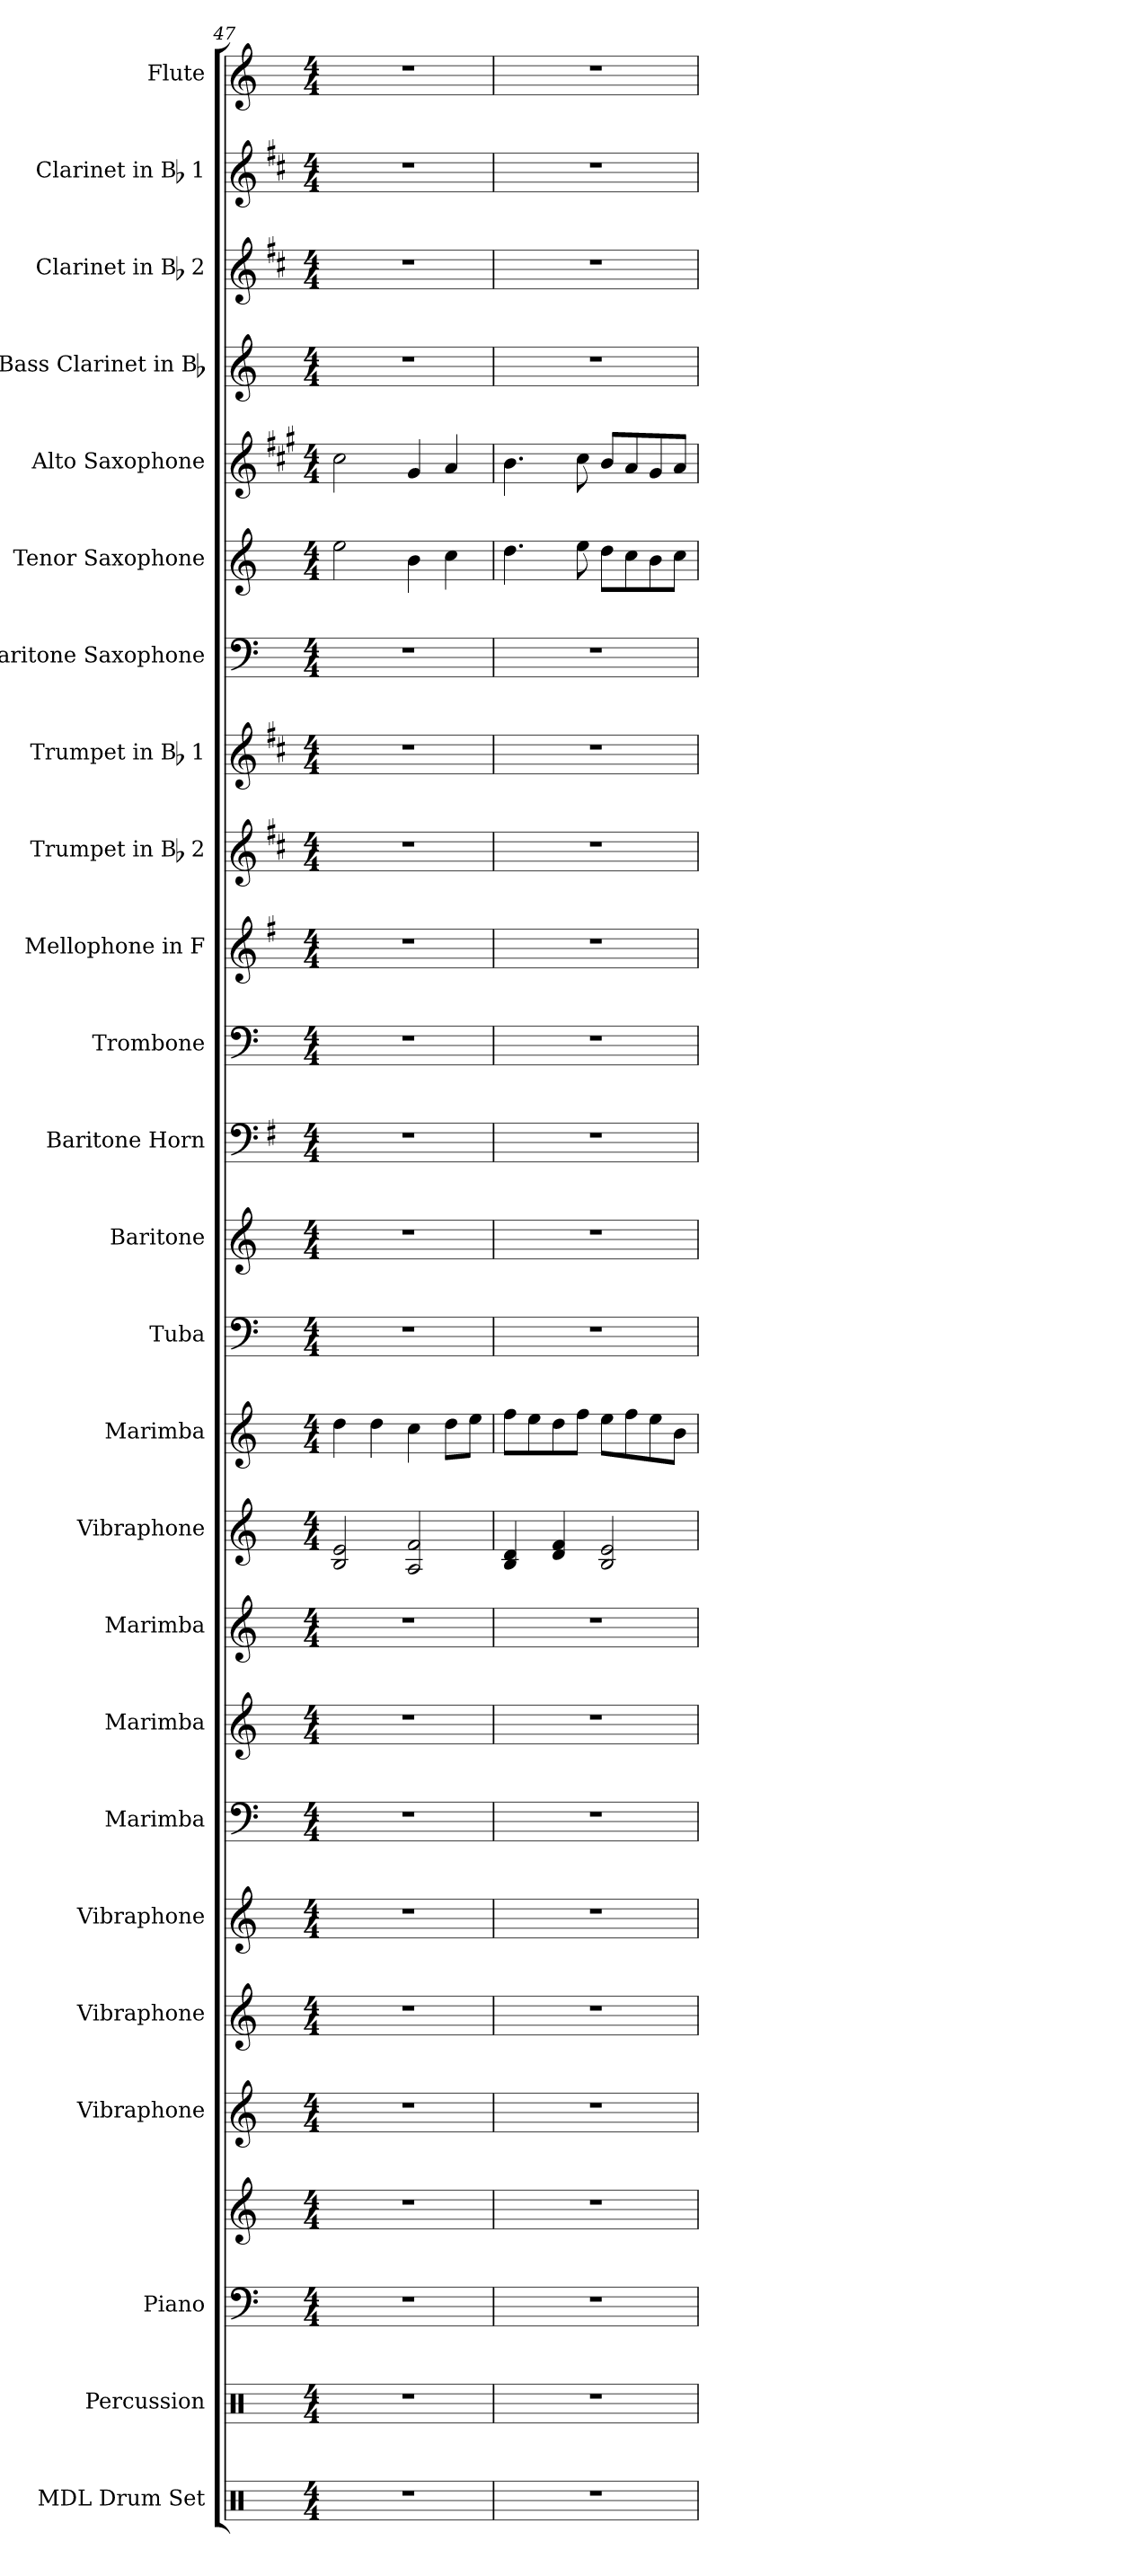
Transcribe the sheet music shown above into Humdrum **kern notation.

**kern	**kern	**kern	**kern	**kern	**kern	**kern	**kern	**kern	**kern	**kern	**kern	**kern	**kern	**kern	**kern	**kern	**kern	**kern	**kern	**kern	**kern	**kern	**kern	**kern	**kern
*part25	*part24	*part23	*part23	*part22	*part21	*part20	*part19	*part18	*part17	*part16	*part15	*part14	*part13	*part12	*part11	*part10	*part9	*part8	*part7	*part6	*part5	*part4	*part3	*part2	*part1
*staff26	*staff25	*staff24	*staff23	*staff22	*staff21	*staff20	*staff19	*staff18	*staff17	*staff16	*staff15	*staff14	*staff13	*staff12	*staff11	*staff10	*staff9	*staff8	*staff7	*staff6	*staff5	*staff4	*staff3	*staff2	*staff1
*I"MDL Drum Set	*I"Percussion	*I"Piano	*	*I"Vibraphone	*I"Vibraphone	*I"Vibraphone	*I"Marimba	*I"Marimba	*I"Marimba	*I"Vibraphone	*I"Marimba	*I"Tuba	*I"Baritone	*I"Baritone Horn	*I"Trombone	*I"Mellophone in F	*I"Trumpet in Bb 2	*I"Trumpet in Bb 1	*I"Baritone Saxophone	*I"Tenor Saxophone	*I"Alto Saxophone	*I"Bass Clarinet in Bb	*I"Clarinet in Bb 2	*I"Clarinet in Bb 1	*I"Flute
*I'D. S.	*I'Perc.	*I'Pno.	*	*I'Vib.	*I'Vib.	*I'Vib.	*I'Mrm.	*I'Mrm.	*I'Mrm.	*I'Vib.	*I'Mar.	*I'Tba.	*I'Bar.	*I'Bar. Hn.	*I'Tbn.	*I'Mln.	*I'Tpt. 2	*I'Tpt. 1	*I'Bari. Sax.	*I'Ten. Sax.	*I'Alto Sax.	*I'B. Cl.	*I'Cl. 2	*I'Cl. 1	*I'Fl.
*clefX	*clefX	*clefF4	*clefG2	*clefG2	*clefG2	*clefG2	*clefF4	*clefG2	*clefG2	*clefG2	*clefG2	*clefF4	*clefG2	*clefF4	*clefF4	*clefG2	*clefG2	*clefG2	*clefF4	*clefG2	*clefG2	*clefG2	*clefG2	*clefG2	*clefG2
*	*	*	*	*	*	*	*	*	*	*	*	*	*ITrd8c14	*ITrd4c7	*	*ITrd4c7	*ITrd1c2	*ITrd1c2	*ITrd12c21	*ITrd8c14	*ITrd5c9	*ITrd8c14	*ITrd1c2	*ITrd1c2	*
*k[]	*k[]	*k[]	*k[]	*k[]	*k[]	*k[]	*k[]	*k[]	*k[]	*k[]	*k[]	*k[]	*k[]	*k[]	*k[]	*k[]	*k[]	*k[]	*k[]	*k[]	*k[]	*k[]	*k[]	*k[]	*k[]
*M4/4	*M4/4	*M4/4	*M4/4	*M4/4	*M4/4	*M4/4	*M4/4	*M4/4	*M4/4	*M4/4	*M4/4	*M4/4	*M4/4	*M4/4	*M4/4	*M4/4	*M4/4	*M4/4	*M4/4	*M4/4	*M4/4	*M4/4	*M4/4	*M4/4	*M4/4
=47	=47	=47	=47	=47	=47	=47	=47	=47	=47	=47	=47	=47	=47	=47	=47	=47	=47	=47	=47	=47	=47	=47	=47	=47	=47
1r	1r	1r	1r	1r	1r	1r	1r	1r	1r	2B/ 2e/	4dd\	1r	1r	1r	1r	1r	1r	1r	1r	2e\	2e\	1r	1r	1r	1r
.	.	.	.	.	.	.	.	.	.	.	4dd\	.	.	.	.	.	.	.	.	.	.	.	.	.	.
.	.	.	.	.	.	.	.	.	.	2A/ 2f/	4cc\	.	.	.	.	.	.	.	.	4B\	4B/	.	.	.	.
.	.	.	.	.	.	.	.	.	.	.	8dd\L	.	.	.	.	.	.	.	.	4c\	4c/	.	.	.	.
.	.	.	.	.	.	.	.	.	.	.	8ee\J	.	.	.	.	.	.	.	.	.	.	.	.	.	.
=48	=48	=48	=48	=48	=48	=48	=48	=48	=48	=48	=48	=48	=48	=48	=48	=48	=48	=48	=48	=48	=48	=48	=48	=48	=48
1r	1r	1r	1r	1r	1r	1r	1r	1r	1r	4B/ 4d/	8ff\L	1r	1r	1r	1r	1r	1r	1r	1r	4.d\	4.d\	1r	1r	1r	1r
.	.	.	.	.	.	.	.	.	.	.	8ee\	.	.	.	.	.	.	.	.	.	.	.	.	.	.
.	.	.	.	.	.	.	.	.	.	4d/ 4f/	8dd\	.	.	.	.	.	.	.	.	.	.	.	.	.	.
.	.	.	.	.	.	.	.	.	.	.	8ff\J	.	.	.	.	.	.	.	.	8e\	8e\	.	.	.	.
.	.	.	.	.	.	.	.	.	.	2B/ 2e/	8ee\L	.	.	.	.	.	.	.	.	8d\L	8d/L	.	.	.	.
.	.	.	.	.	.	.	.	.	.	.	8ff\	.	.	.	.	.	.	.	.	8c\	8c/	.	.	.	.
.	.	.	.	.	.	.	.	.	.	.	8ee\	.	.	.	.	.	.	.	.	8B\	8B/	.	.	.	.
.	.	.	.	.	.	.	.	.	.	.	8b\J	.	.	.	.	.	.	.	.	8c\J	8c/J	.	.	.	.
=	=	=	=	=	=	=	=	=	=	=	=	=	=	=	=	=	=	=	=	=	=	=	=	=	=
*-	*-	*-	*-	*-	*-	*-	*-	*-	*-	*-	*-	*-	*-	*-	*-	*-	*-	*-	*-	*-	*-	*-	*-	*-	*-
